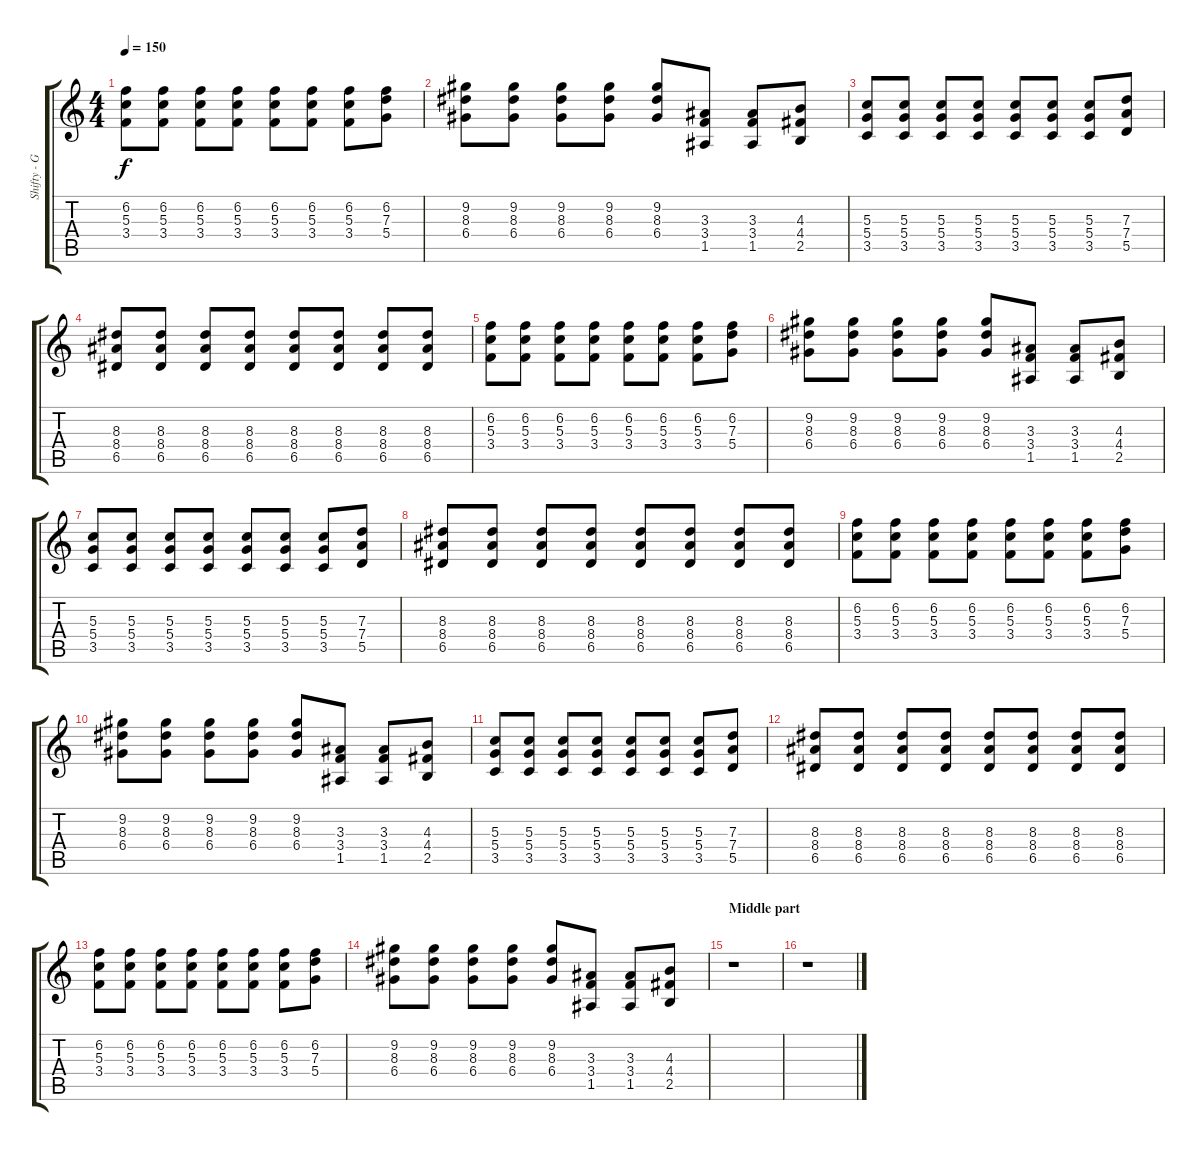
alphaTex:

\track ("Shifty - Guitar" "Shifty - G") {instrument overdrivenguitar}
\staff {score tabs}
\tuning (E4 B3 G3 D3 A2 E2) {hide}
\ts (4 4)
\tempo 150
\clef g2
\ks c
(6.2 5.3 3.4).8{dy f} (6.2 5.3 3.4).8 (6.2 5.3 3.4).8 (6.2 5.3 3.4).8 (6.2 5.3 3.4).8 (6.2 5.3 3.4).8 (6.2 5.3 3.4).8 (6.2 7.3 5.4).8 |
(9.2 8.3 6.4).8 (9.2 8.3 6.4).8 (9.2 8.3 6.4).8 (9.2 8.3 6.4).8 (9.2 8.3 6.4).8 (3.3 3.4 1.5).8 (3.3 3.4 1.5).8 (4.3 4.4 2.5).8 |
(5.3 5.4 3.5).8 (5.3 5.4 3.5).8 (5.3 5.4 3.5).8 (5.3 5.4 3.5).8 (5.3 5.4 3.5).8 (5.3 5.4 3.5).8 (5.3 5.4 3.5).8 (7.3 7.4 5.5).8 |
(8.3 8.4 6.5).8 (8.3 8.4 6.5).8 (8.3 8.4 6.5).8 (8.3 8.4 6.5).8 (8.3 8.4 6.5).8 (8.3 8.4 6.5).8 (8.3 8.4 6.5).8 (8.3 8.4 6.5).8 |
(6.2 5.3 3.4).8 (6.2 5.3 3.4).8 (6.2 5.3 3.4).8 (6.2 5.3 3.4).8 (6.2 5.3 3.4).8 (6.2 5.3 3.4).8 (6.2 5.3 3.4).8 (6.2 7.3 5.4).8 |
(9.2 8.3 6.4).8 (9.2 8.3 6.4).8 (9.2 8.3 6.4).8 (9.2 8.3 6.4).8 (9.2 8.3 6.4).8 (3.3 3.4 1.5).8 (3.3 3.4 1.5).8 (4.3 4.4 2.5).8 |
(5.3 5.4 3.5).8 (5.3 5.4 3.5).8 (5.3 5.4 3.5).8 (5.3 5.4 3.5).8 (5.3 5.4 3.5).8 (5.3 5.4 3.5).8 (5.3 5.4 3.5).8 (7.3 7.4 5.5).8 |
(8.3 8.4 6.5).8 (8.3 8.4 6.5).8 (8.3 8.4 6.5).8 (8.3 8.4 6.5).8 (8.3 8.4 6.5).8 (8.3 8.4 6.5).8 (8.3 8.4 6.5).8 (8.3 8.4 6.5).8 |
(6.2 5.3 3.4).8 (6.2 5.3 3.4).8 (6.2 5.3 3.4).8 (6.2 5.3 3.4).8 (6.2 5.3 3.4).8 (6.2 5.3 3.4).8 (6.2 5.3 3.4).8 (6.2 7.3 5.4).8 |
(9.2 8.3 6.4).8 (9.2 8.3 6.4).8 (9.2 8.3 6.4).8 (9.2 8.3 6.4).8 (9.2 8.3 6.4).8 (3.3 3.4 1.5).8 (3.3 3.4 1.5).8 (4.3 4.4 2.5).8 |
(5.3 5.4 3.5).8 (5.3 5.4 3.5).8 (5.3 5.4 3.5).8 (5.3 5.4 3.5).8 (5.3 5.4 3.5).8 (5.3 5.4 3.5).8 (5.3 5.4 3.5).8 (7.3 7.4 5.5).8 |
(8.3 8.4 6.5).8 (8.3 8.4 6.5).8 (8.3 8.4 6.5).8 (8.3 8.4 6.5).8 (8.3 8.4 6.5).8 (8.3 8.4 6.5).8 (8.3 8.4 6.5).8 (8.3 8.4 6.5).8 |
(6.2 5.3 3.4).8 (6.2 5.3 3.4).8 (6.2 5.3 3.4).8 (6.2 5.3 3.4).8 (6.2 5.3 3.4).8 (6.2 5.3 3.4).8 (6.2 5.3 3.4).8 (6.2 7.3 5.4).8 |
(9.2 8.3 6.4).8 (9.2 8.3 6.4).8 (9.2 8.3 6.4).8 (9.2 8.3 6.4).8 (9.2 8.3 6.4).8 (3.3 3.4 1.5).8 (3.3 3.4 1.5).8 (4.3 4.4 2.5).8 |
\section ("" "Middle part")
r.1 |
r.1
